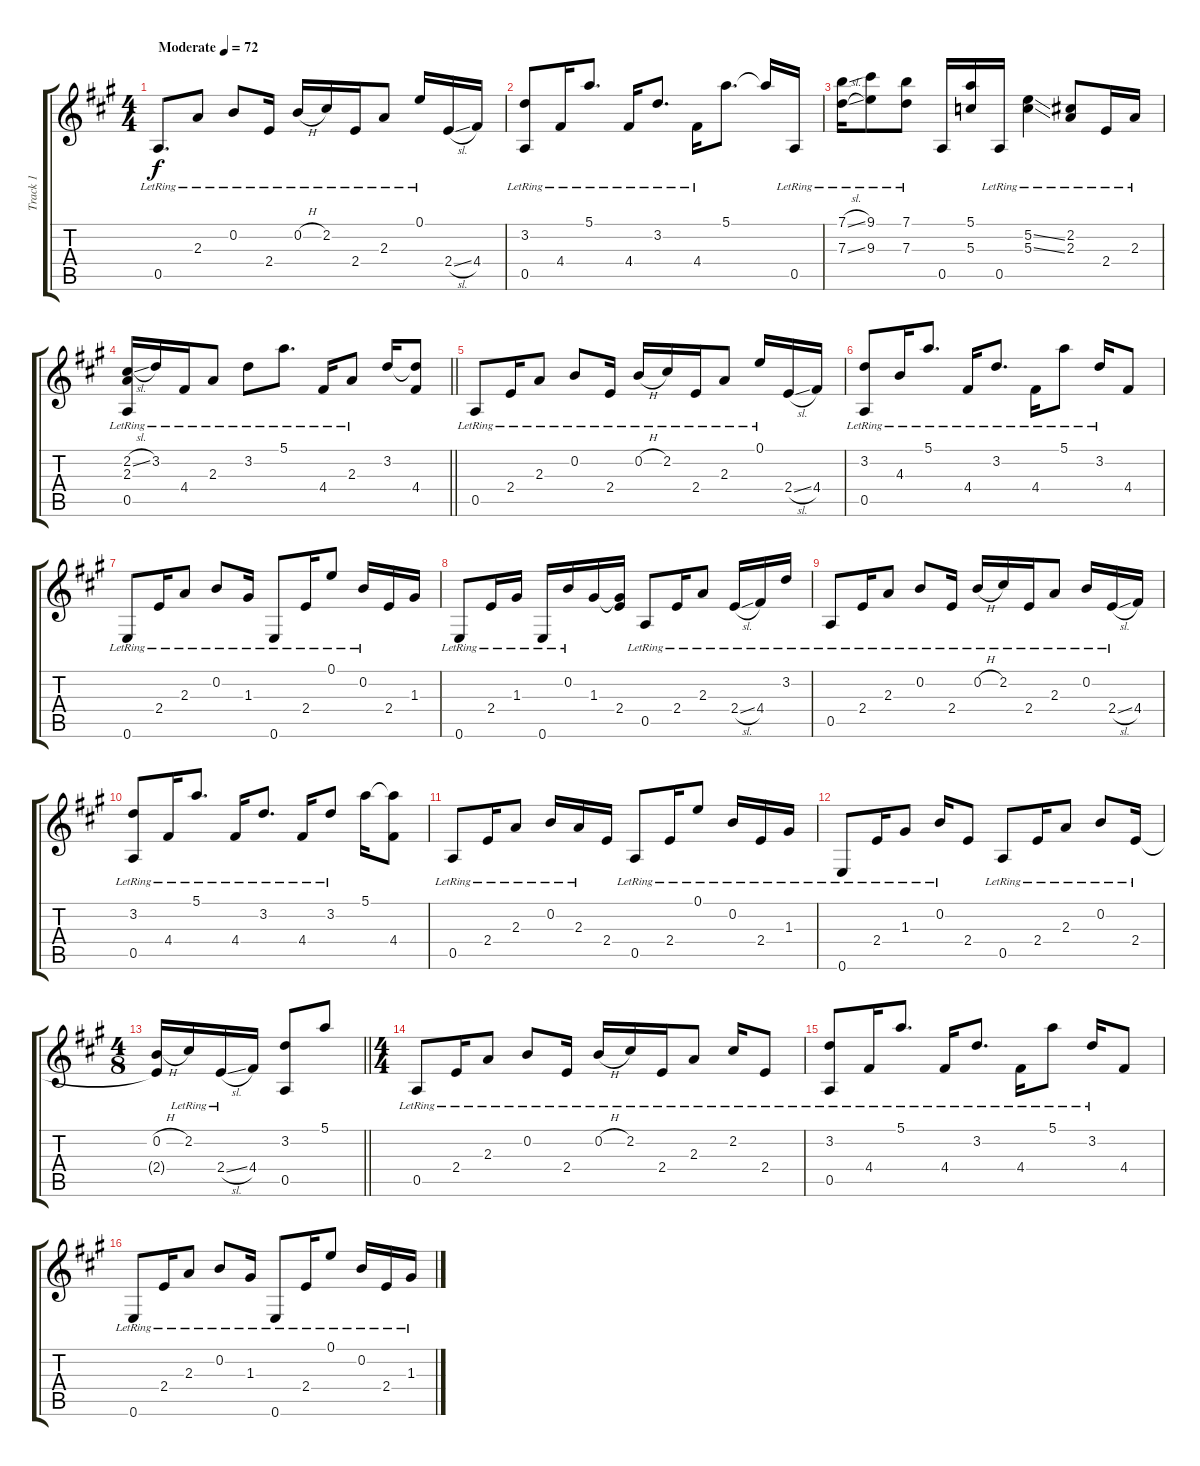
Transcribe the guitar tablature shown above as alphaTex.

\track ("Track 1" "Track 1") {instrument acousticguitarsteel}
\staff {score tabs}
\tuning (E4 B3 G3 D3 A2 E2) {hide}
\ts (4 4)
\tempo (72 "Moderate")
\clef g2
\ks a
0.5{lr}.8{d dy f instrument acousticguitarsteel} 2.3{lr}.8 0.2{lr}.8 2.4{lr}.16 0.2{h lr}.16 2.2{lr}.16 2.4{lr}.16 2.3{lr}.8 0.1{lr}.16 2.4{sl}.16 4.4.16 |
(3.2{lr} 0.5{lr}).8 4.4{lr}.16 5.1{lr}.8{d} 4.4{lr}.16 3.2{lr}.8{d} 4.4{lr}.16 5.1.8{d} 5.1{t}.16 0.5{lr}.16 |
(7.1{sl lr} 7.3{sl lr}).16 (9.1{lr} 9.3{lr}).8 (7.1{lr} 7.3{lr}).8 0.5.16 (5.1 5.3).16 0.5{lr}.16 (5.2{ss lr} 5.3{ss}).4 (2.2{lr} 2.3{lr}).8 2.4{lr}.16 2.3{lr}.16 |
\barLineRight lightlight
(2.2{sl lr} 2.3{lr} 0.5{lr}).16 3.2{lr}.16 4.4{lr}.16 2.3{lr}.8 3.2{lr}.8 5.1{lr}.8{d} 4.4{lr}.16 2.3{lr}.8 3.2.16 (3.2{t} 4.4).8 |
0.5{lr}.8 2.4{lr}.16 2.3{lr}.8 0.2{lr}.8 2.4{lr}.16 0.2{h lr}.16 2.2{lr}.16 2.4{lr}.16 2.3{lr}.8 0.1{lr}.16 2.4{sl}.16 4.4.16 |
(3.2{lr} 0.5{lr}).8 4.3{lr}.16 5.1{lr}.8{d} 4.4{lr}.16 3.2{lr}.8{d} 4.4{lr}.16 5.1{lr}.8 3.2{lr}.16 4.4.8 |
0.6{lr}.8 2.4{lr}.16 2.3{lr}.8 0.2{lr}.8 1.3{lr}.16 0.6{lr}.8 2.4{lr}.16 0.1{lr}.8 0.2{lr}.16 2.4.16 1.3.16 |
0.6{lr}.8 2.4{lr}.16 1.3{lr}.16 0.6{lr}.16 0.2{lr}.16 1.3.16 (1.3{t} 2.4).16 0.5{lr}.8 2.4{lr}.16 2.3{lr}.8 2.4{sl lr}.16 4.4{lr}.16 3.2{lr}.16 |
0.5{lr}.8 2.4{lr}.16 2.3{lr}.8 0.2{lr}.8 2.4{lr}.16 0.2{h lr}.16 2.2{lr}.16 2.4{lr}.16 2.3{lr}.8 0.2{lr}.16 2.4{sl lr}.16 4.4.16 |
(3.2{lr} 0.5{lr}).8 4.4{lr}.16 5.1{lr}.8{d} 4.4{lr}.16 3.2{lr}.8{d} 4.4{lr}.16 3.2{lr}.8 5.1.16 (5.1{t} 4.4).8 |
0.5{lr}.8 2.4{lr}.16 2.3{lr}.8 0.2{lr}.16 2.3{lr}.16 2.4.16 0.5{lr}.8 2.4{lr}.16 0.1{lr}.8 0.2{lr}.16 2.4{lr}.16 1.3{lr}.16 |
0.6{lr}.8 2.4{lr}.16 1.3{lr}.8 0.2{lr}.16 2.4.8 0.5{lr}.8 2.4{lr}.16 2.3{lr}.8 0.2{lr}.8 2.4{lr}.16 |
\ts (4 8)
\barLineRight lightlight
(0.2{h} 2.4{t}).16 2.2{lr}.16 2.4{sl lr}.16 4.4.16 (3.2 0.5).8 5.1.8 |
\ts (4 4)
0.5{lr}.8 2.4{lr}.16 2.3{lr}.8 0.2{lr}.8 2.4{lr}.16 0.2{h lr}.16 2.2{lr}.16 2.4{lr}.16 2.3{lr}.8 2.2{lr}.16 2.4{lr}.8 |
(3.2{lr} 0.5{lr}).8 4.4{lr}.16 5.1{lr}.8{d} 4.4{lr}.16 3.2{lr}.8{d} 4.4{lr}.16 5.1{lr}.8 3.2{lr}.16 4.4.8 |
0.6{lr}.8 2.4{lr}.16 2.3{lr}.8 0.2{lr}.8 1.3{lr}.16 0.6{lr}.8 2.4{lr}.16 0.1{lr}.8 0.2{lr}.16 2.4{lr}.16 1.3{lr}.16
